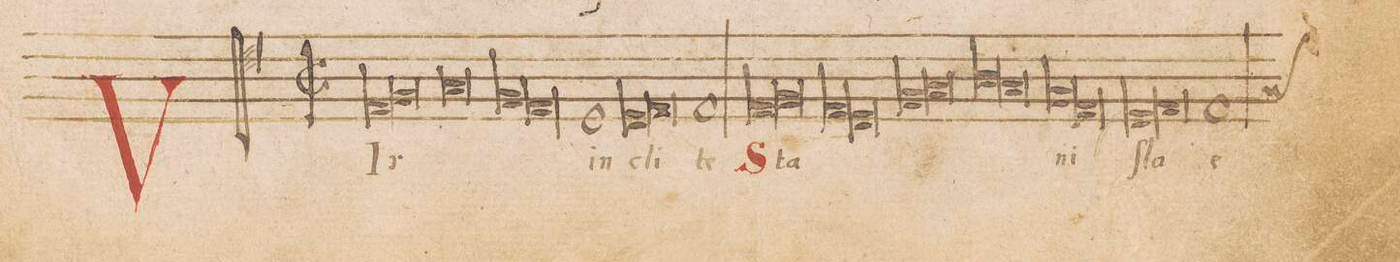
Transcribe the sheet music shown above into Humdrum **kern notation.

**kern	**text
*I"TENOR	*
*clefC4	*
*k[]	*
*met(C|)	*
*M2/1	*
*lig	*
1E	Vir
*2\right	*
1F	.
*Xlig	*
=2-	=2-
0G	.
=3-	=3-
*lig	*
1F	.
1E	.
*Xlig	*
=4-	=4-
1D	in-
*lig	*
1D	-cli-
=5-	=5-
1E	.
*Xlig	*
1E	-te
=6	=6
*lig	*
1E	Sta-
1F	.
*Xlig	*
=7-	=7-
*lig	*
1E	.
1D	.
*Xlig	*
=8-	=8-
*lig	*
1F	.
1G	.
*Xlig	*
=9-	=9-
*lig	*
1A	.
1G	.
*Xlig	*
=10-	=10-
*lig	*
1F	-ni-
1E	.
*Xlig	*
=11-	=11-
*lig	*
1D	-ſla-
1E	.
*Xlig	*
=12-	=12-
1E	-e
*custos:G	*
*-	*-
